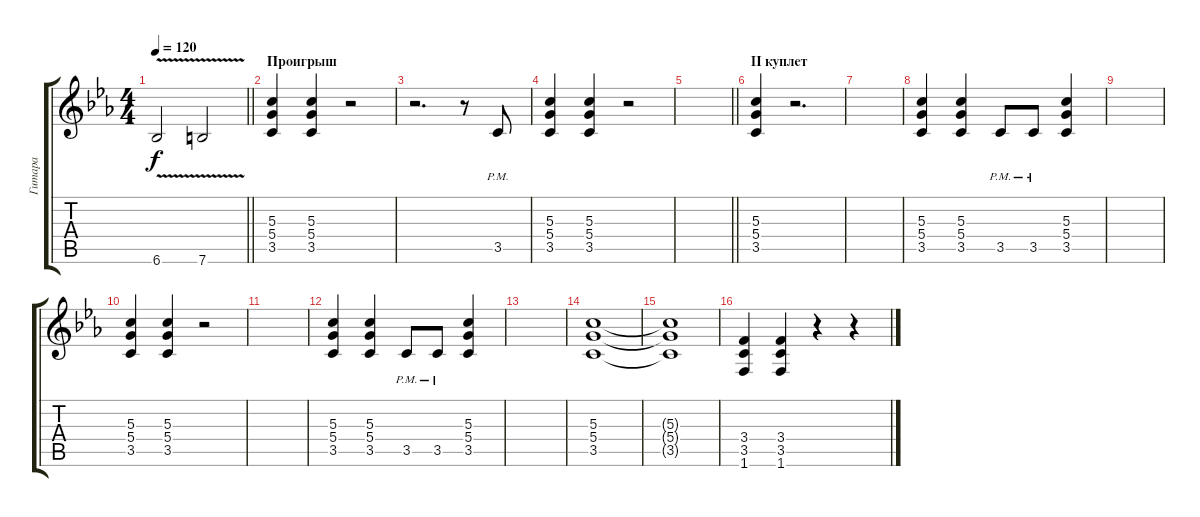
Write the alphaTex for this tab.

\track ("Гитара" "Гитара") {instrument distortionguitar}
\staff {score tabs}
\tuning (E4 B3 G3 D3 A2 E2) {hide}
\ts (4 4)
\tempo 120
\clef g2
\barLineRight lightlight
\ks cminor
6.6{v}.2{dy f} 7.6{v}.2 |
\section ("" "Проигрыш")
(5.3 5.4 3.5).4 (5.3 5.4 3.5).4 r.2 |
r.2{d} r.8 3.5{pm}.8 |
(5.3 5.4 3.5).4 (5.3 5.4 3.5).4 r.2 |
\barLineRight lightlight
|
\section ("" "II куплет")
(5.3 5.4 3.5).4 r.2{d} |
|
(5.3 5.4 3.5).4 (5.3 5.4 3.5).4 3.5{pm}.8 3.5{pm}.8 (5.3 5.4 3.5).4 |
|
(5.3 5.4 3.5).4 (5.3 5.4 3.5).4 r.2 |
|
(5.3 5.4 3.5).4 (5.3 5.4 3.5).4 3.5{pm}.8 3.5{pm}.8 (5.3 5.4 3.5).4 |
|
(5.3 5.4 3.5).1 |
(5.3{t} 5.4{t} 3.5{t}).1 |
(3.4 3.5 1.6).4 (3.4 3.5 1.6).4 r.4 r.4
